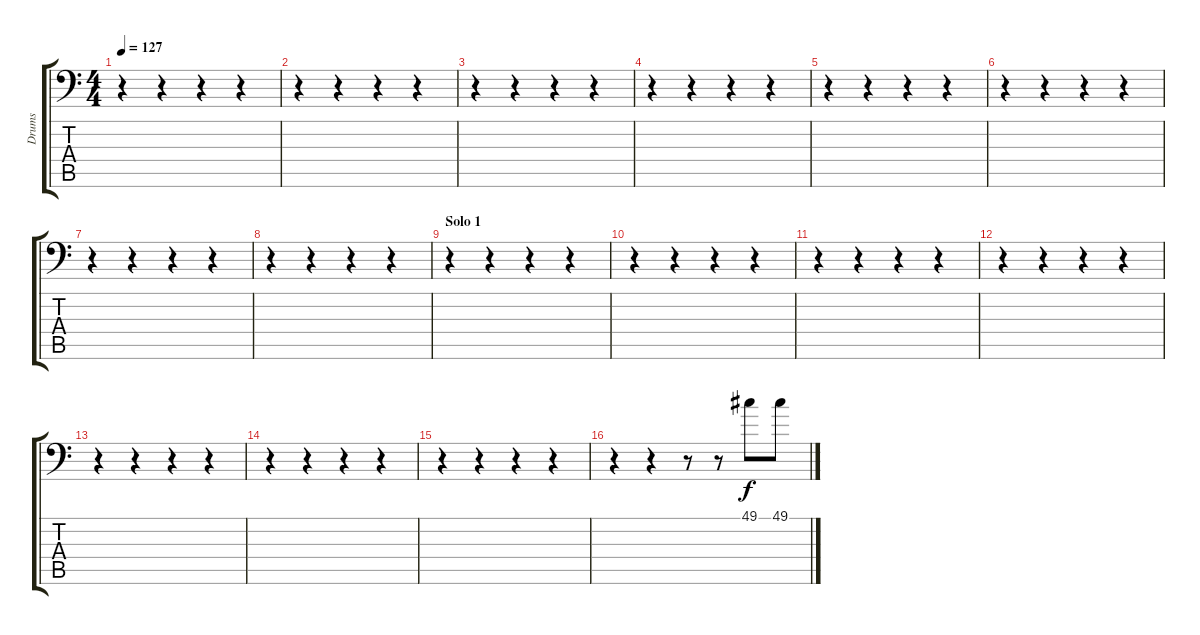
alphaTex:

\track ("Drums" "Drums") {instrument acousticgrandpiano}
\staff {score tabs}
\tuning (C-1 C-1 C-1 C-1 C-1 C-1) {hide}
\ts (4 4)
\tempo 127
\clef f4
\ks c
r.4{dy f} r.4 r.4 r.4 |
r.4 r.4 r.4 r.4 |
r.4 r.4 r.4 r.4 |
r.4 r.4 r.4 r.4 |
r.4 r.4 r.4 r.4 |
r.4 r.4 r.4 r.4 |
r.4 r.4 r.4 r.4 |
r.4 r.4 r.4 r.4 |
\section ("" "Solo 1")
r.4 r.4 r.4 r.4 |
r.4 r.4 r.4 r.4 |
r.4 r.4 r.4 r.4 |
r.4 r.4 r.4 r.4 |
r.4 r.4 r.4 r.4 |
r.4 r.4 r.4 r.4 |
r.4 r.4 r.4 r.4 |
r.4 r.4 r.8 r.8 49.1.8 49.1.8
